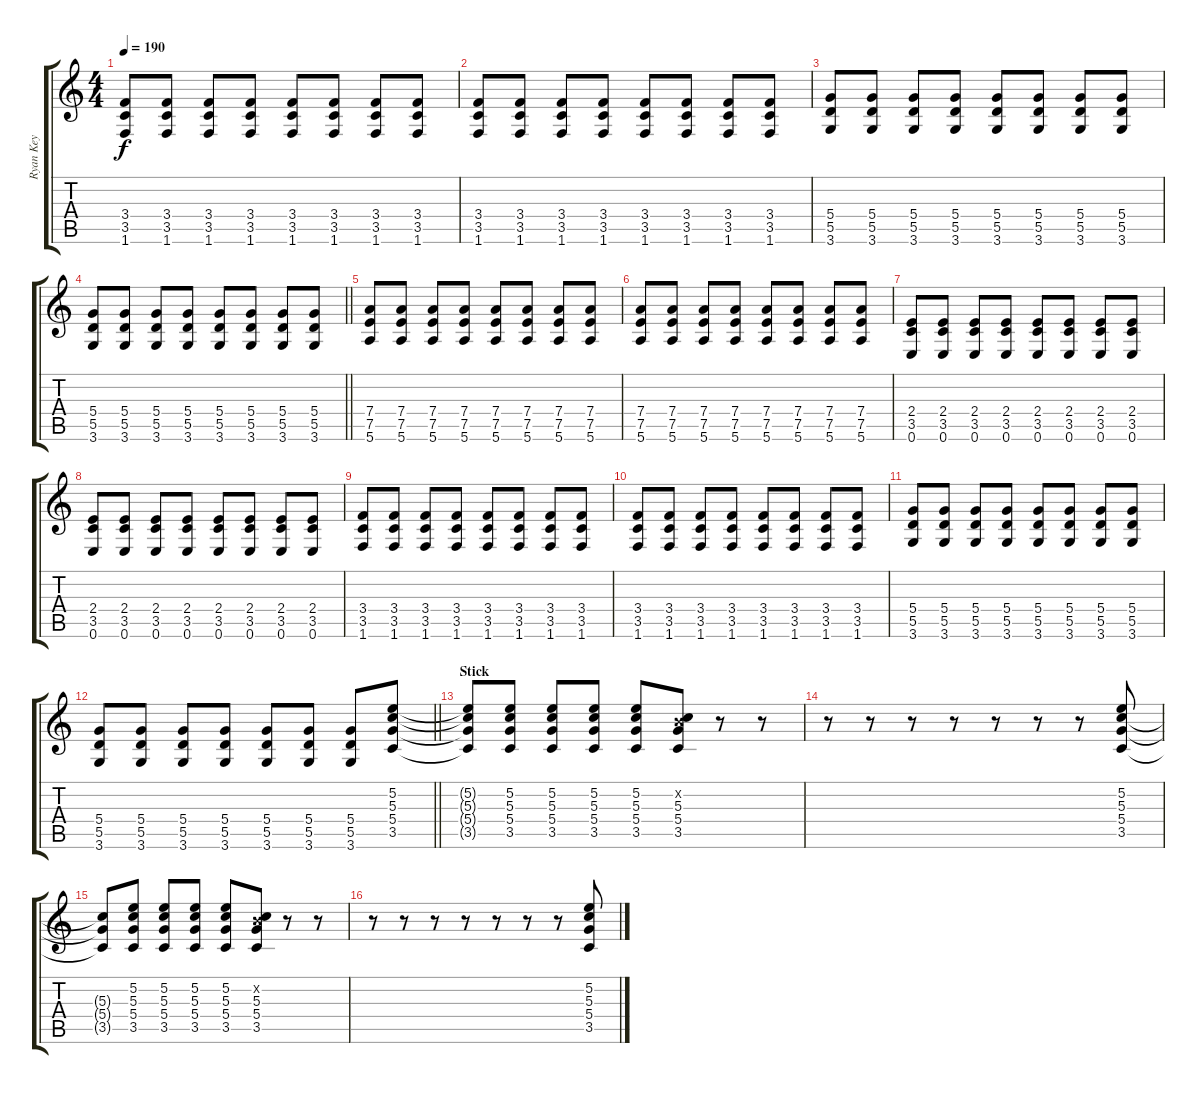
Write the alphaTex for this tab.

\track ("Ryan Key" "Ryan Key") {instrument distortionguitar}
\staff {score tabs}
\tuning (E4 B3 G3 D3 A2 E2) {hide}
\ts (4 4)
\tempo 190
\clef g2
\ks c
(3.4 3.5 1.6).8{dy f} (3.4 3.5 1.6).8 (3.4 3.5 1.6).8 (3.4 3.5 1.6).8 (3.4 3.5 1.6).8 (3.4 3.5 1.6).8 (3.4 3.5 1.6).8 (3.4 3.5 1.6).8 |
(3.4 3.5 1.6).8 (3.4 3.5 1.6).8 (3.4 3.5 1.6).8 (3.4 3.5 1.6).8 (3.4 3.5 1.6).8 (3.4 3.5 1.6).8 (3.4 3.5 1.6).8 (3.4 3.5 1.6).8 |
(5.4 5.5 3.6).8 (5.4 5.5 3.6).8 (5.4 5.5 3.6).8 (5.4 5.5 3.6).8 (5.4 5.5 3.6).8 (5.4 5.5 3.6).8 (5.4 5.5 3.6).8 (5.4 5.5 3.6).8 |
\barLineRight lightlight
(5.4 5.5 3.6).8 (5.4 5.5 3.6).8 (5.4 5.5 3.6).8 (5.4 5.5 3.6).8 (5.4 5.5 3.6).8 (5.4 5.5 3.6).8 (5.4 5.5 3.6).8 (5.4 5.5 3.6).8 |
(7.4 7.5 5.6).8 (7.4 7.5 5.6).8 (7.4 7.5 5.6).8 (7.4 7.5 5.6).8 (7.4 7.5 5.6).8 (7.4 7.5 5.6).8 (7.4 7.5 5.6).8 (7.4 7.5 5.6).8 |
(7.4 7.5 5.6).8 (7.4 7.5 5.6).8 (7.4 7.5 5.6).8 (7.4 7.5 5.6).8 (7.4 7.5 5.6).8 (7.4 7.5 5.6).8 (7.4 7.5 5.6).8 (7.4 7.5 5.6).8 |
(2.4 3.5 0.6).8 (2.4 3.5 0.6).8 (2.4 3.5 0.6).8 (2.4 3.5 0.6).8 (2.4 3.5 0.6).8 (2.4 3.5 0.6).8 (2.4 3.5 0.6).8 (2.4 3.5 0.6).8 |
(2.4 3.5 0.6).8 (2.4 3.5 0.6).8 (2.4 3.5 0.6).8 (2.4 3.5 0.6).8 (2.4 3.5 0.6).8 (2.4 3.5 0.6).8 (2.4 3.5 0.6).8 (2.4 3.5 0.6).8 |
(3.4 3.5 1.6).8 (3.4 3.5 1.6).8 (3.4 3.5 1.6).8 (3.4 3.5 1.6).8 (3.4 3.5 1.6).8 (3.4 3.5 1.6).8 (3.4 3.5 1.6).8 (3.4 3.5 1.6).8 |
(3.4 3.5 1.6).8 (3.4 3.5 1.6).8 (3.4 3.5 1.6).8 (3.4 3.5 1.6).8 (3.4 3.5 1.6).8 (3.4 3.5 1.6).8 (3.4 3.5 1.6).8 (3.4 3.5 1.6).8 |
(5.4 5.5 3.6).8 (5.4 5.5 3.6).8 (5.4 5.5 3.6).8 (5.4 5.5 3.6).8 (5.4 5.5 3.6).8 (5.4 5.5 3.6).8 (5.4 5.5 3.6).8 (5.4 5.5 3.6).8 |
\barLineRight lightlight
(5.4 5.5 3.6).8 (5.4 5.5 3.6).8 (5.4 5.5 3.6).8 (5.4 5.5 3.6).8 (5.4 5.5 3.6).8 (5.4 5.5 3.6).8 (5.4 5.5 3.6).8 (5.2 5.3 5.4 3.5).8 |
\section ("" "Stick")
(5.2{t} 5.3{t} 5.4{t} 3.5{t}).8 (5.2 5.3 5.4 3.5).8 (5.2 5.3 5.4 3.5).8 (5.2 5.3 5.4 3.5).8 (5.2 5.3 5.4 3.5).8 (0.2{x} 5.3 5.4 3.5).8 r.8 r.8 |
r.8 r.8 r.8 r.8 r.8 r.8 r.8 (5.2 5.3 5.4 3.5).8 |
(5.3{t} 5.4{t} 3.5{t}).8 (5.2 5.3 5.4 3.5).8 (5.2 5.3 5.4 3.5).8 (5.2 5.3 5.4 3.5).8 (5.2 5.3 5.4 3.5).8 (0.2{x} 5.3 5.4 3.5).8 r.8 r.8 |
r.8 r.8 r.8 r.8 r.8 r.8 r.8 (5.2 5.3 5.4 3.5).8
